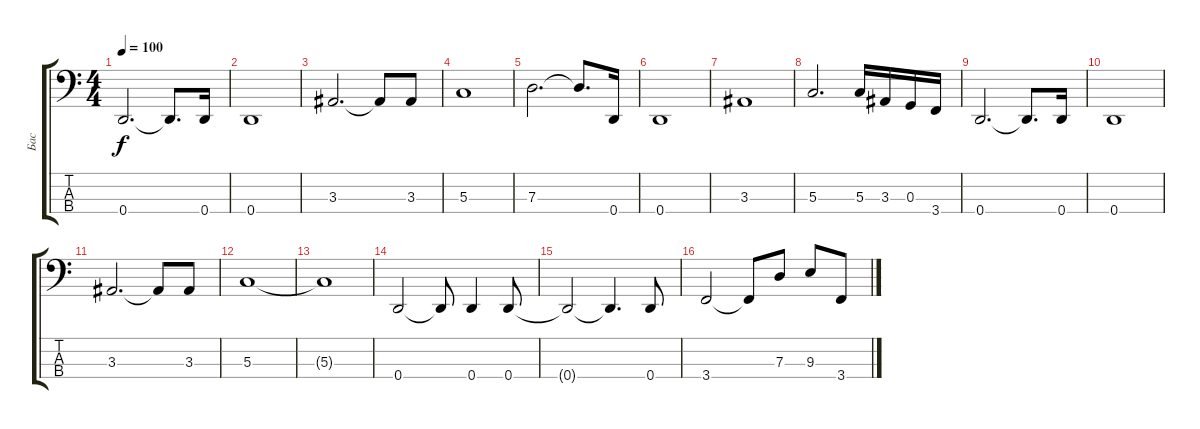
\track ("Бас" "Бас") {instrument electricbassfinger}
\staff {score tabs}
\tuning (F2 C2 G1 D1) {hide}
\ts (4 4)
\tempo 100
\clef f4
\ks c
0.4.2{d dy f} 0.4{t}.8{d} 0.4.16 |
0.4.1 |
3.3.2{d} 3.3{t}.8 3.3.8 |
5.3.1 |
7.3.2{d} 7.3{t}.8{d} 0.4.16 |
0.4.1 |
3.3.1 |
5.3.2{d} 5.3.16 3.3.16 0.3.16 3.4.16 |
0.4.2{d} 0.4{t}.8{d} 0.4.16 |
0.4.1 |
3.3.2{d} 3.3{t}.8 3.3.8 |
5.3.1 |
5.3{t}.1 |
0.4.2 0.4{t}.8 0.4.4 0.4.8 |
0.4{t}.2 0.4{t}.4{d} 0.4.8 |
3.4.2 3.4{t}.8 7.3.8 9.3.8 3.4.8
